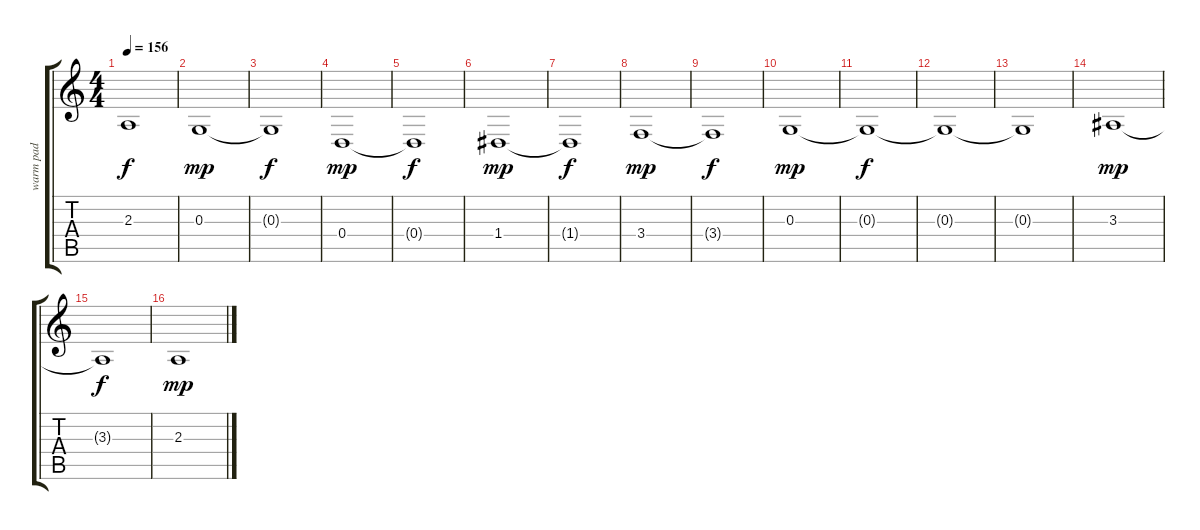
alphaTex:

\track ("warm pad" "warm pad") {instrument pad2warm}
\staff {score tabs}
\tuning (E4 B3 G3 D3 A2 E2) {hide}
\ts (4 4)
\tempo 156
\clef g2
\ks c
2.3{t}.1{dy f} |
0.3.1{dy mp} |
0.3{t}.1{dy f} |
0.4.1{dy mp} |
0.4{t}.1{dy f} |
1.4.1{dy mp} |
1.4{t}.1{dy f} |
3.4.1{dy mp} |
3.4{t}.1{dy f} |
0.3.1{dy mp} |
0.3{t}.1{dy f} |
0.3{t}.1 |
0.3{t}.1 |
3.3.1{dy mp} |
3.3{t}.1{dy f} |
2.3.1{dy mp}
